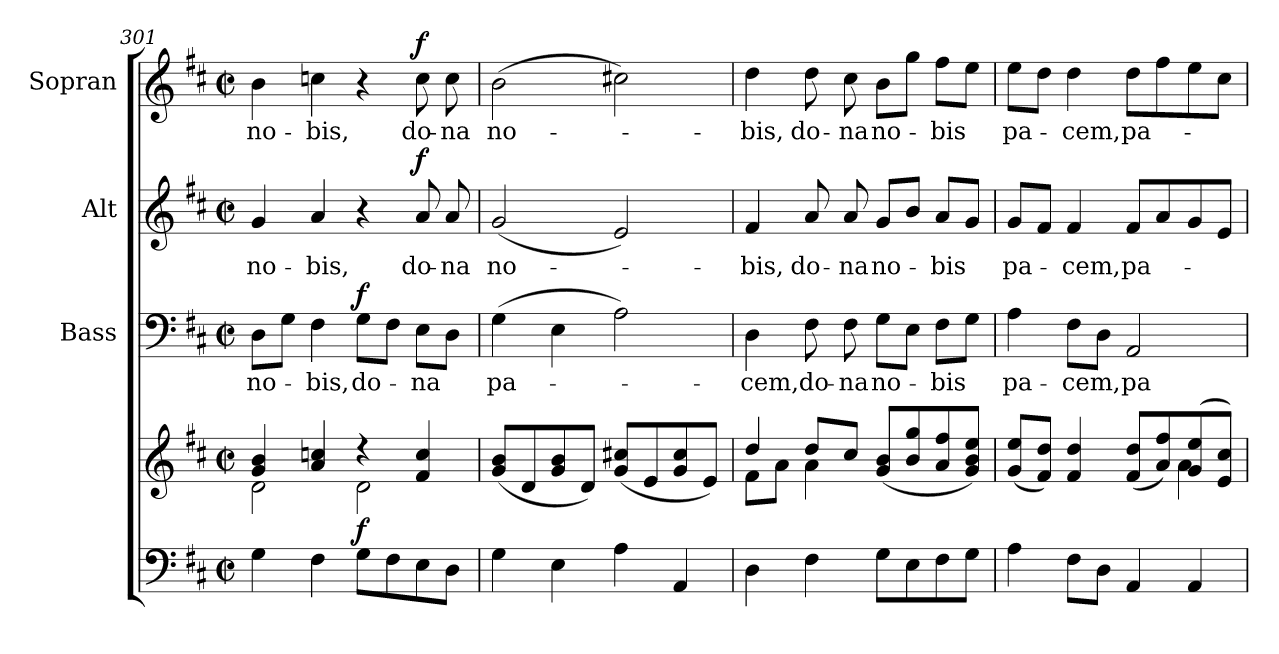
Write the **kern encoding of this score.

**kern	**kern	**dynam	**kern	**text	**dynam	**kern	**text	**dynam	**kern	**text	**dynam
*part4	*part4	*part4	*part3	*part3	*part3	*part2	*part2	*part2	*part1	*part1	*part1
*staff5	*staff4	*staff4/5	*staff3	*staff3	*staff3	*staff2	*staff2	*staff2	*staff1	*staff1	*staff1
*	*	*	*I"Bass	*	*	*I"Alt	*	*	*I"Sopran	*	*
*	*	*	*I'B.	*	*	*I'A.	*	*	*I'S.	*	*
*clefF4	*clefG2	*	*clefF4	*	*	*clefG2	*	*	*clefG2	*	*
*k[f#c#]	*k[f#c#]	*	*k[f#c#]	*	*	*k[f#c#]	*	*	*k[f#c#]	*	*
*D:	*D:	*	*D:	*	*	*D:	*	*	*D:	*	*
*M2/2	*M2/2	*	*M2/2	*	*	*M2/2	*	*	*M2/2	*	*
*met(c|)	*met(c|)	*	*met(c|)	*	*	*met(c|)	*	*	*met(c|)	*	*
=301	=301	=301	=301	=301	=301	=301	=301	=301	=301	=301	=301
*	*^	*	*	*	*	*	*	*	*	*	*
!	!	!	!	!	!LO:LY:b	!	!	!LO:LY:b	!	!	!LO:LY:b	!
4G\	4g/ 4b/	2d\	.	8D\L	no-	.	4g/	no-	.	4b\	no-	.
.	.	.	.	8G\J	.	.	.	.	.	.	.	.
!	!	!	!	!	!LO:LY:b	!	!	!LO:LY:b	!	!	!LO:LY:b	!
4F#\	4a/ 4ccn/	.	.	4F#\	-bis,	.	4a/	-bis,	.	4ccn\	-bis,	.
!	!	!	!LO:DY:b	!	!LO:LY:b	!LO:DY:a	!	!	!	!	!	!
8G\L	4rcc	2d\	f	8G\L	do-	f	4r	.	.	4r	.	.
8F#\	.	.	.	8F#\J	.	.	.	.	.	.	.	.
!	!	!	!	!	!LO:LY:b	!	!	!LO:LY:b	!LO:DY:a	!	!LO:LY:b	!LO:DY:a
8E\	4f#/ 4cc/	.	.	8E\L	-na	.	8a/	do-	f	8cc\	do-	f
!	!	!	!	!	!	!	!	!LO:LY:b	!	!	!LO:LY:b	!
8D\J	.	.	.	8D\J	.	.	8a/	-na	.	8cc\	-na	.
*	*v	*v	*	*	*	*	*	*	*	*	*	*
!!LO:LB:g=z
=302	=302	=302	=302	=302	=302	=302	=302	=302	=302	=302	=302
!	!	!	!	!LO:LY:b	!	!	!LO:LY:b	!	!	!LO:LY:b	!
4G\	(<8g/ 8b/L	.	(>4G\	pa-	.	(<2g/	no-	.	(>2b\	no-	.
.	8d/	.	.	.	.	.	.	.	.	.	.
4E\	8g/ 8b/	.	4E\	.	.	.	.	.	.	.	.
.	8d/J)	.	.	.	.	.	.	.	.	.	.
4A\	(<8g/ 8cc#X/L	.	2A\)	.	.	2e/)	.	.	2cc#X\)	.	.
.	8e/	.	.	.	.	.	.	.	.	.	.
4AA/	8g/ 8cc#/	.	.	.	.	.	.	.	.	.	.
.	8e/J)	.	.	.	.	.	.	.	.	.	.
=303	=303	=303	=303	=303	=303	=303	=303	=303	=303	=303	=303
*	*^	*	*	*	*	*	*	*	*	*	*
!	!	!	!	!	!LO:LY:b	!	!	!LO:LY:b	!	!	!LO:LY:b	!
4D\	4dd/	8f#\L	.	4D\	-cem,	.	4f#/	-bis,	.	4dd\	-bis,	.
.	.	8a\J	.	.	.	.	.	.	.	.	.	.
!	!	!	!	!	!LO:LY:b	!	!	!LO:LY:b	!	!	!LO:LY:b	!
4F#\	8dd/L	4a\	.	8F#\	do-	.	8a/	do-	.	8dd\	do-	.
!	!	!	!	!	!LO:LY:b	!	!	!LO:LY:b	!	!	!LO:LY:b	!
.	8cc#/J	.	.	8F#\	-na	.	8a/	-na	.	8cc#\	-na	.
!	!	!	!	!	!LO:LY:b	!	!	!LO:LY:b	!	!	!LO:LY:b	!
8G\L	(<8g/ 8b/L	2ryy	.	8G\L	no-	.	8g/L	no-	.	8b\L	no-	.
8E\	8b/ 8gg/	.	.	8E\J	.	.	8b/J	.	.	8gg\J	.	.
!	!	!	!	!	!LO:LY:b	!	!	!LO:LY:b	!	!	!LO:LY:b	!
8F#\	8a/ 8ff#/	.	.	8F#\L	-bis	.	8a/L	-bis	.	8ff#\L	-bis	.
8G\J	8g/ 8b/ 8ee/J)	.	.	8G\J	.	.	8g/J	.	.	8ee\J	.	.
=304	=304	=304	=304	=304	=304	=304	=304	=304	=304	=304	=304	=304
!	!	!	!	!	!LO:LY:b	!	!	!LO:LY:b	!	!	!LO:LY:b	!
4A\	(<8g/ 8ee/L	2.ryy	.	4A\	pa-	.	8g/L	pa-	.	8ee\L	pa-	.
.	8f#/ 8dd/J)	.	.	.	.	.	8f#/J	.	.	8dd\J	.	.
!	!	!	!	!	!LO:LY:b	!	!	!LO:LY:b	!	!	!LO:LY:b	!
8F#\L	4f#/ 4dd/	.	.	8F#\L	-cem,	.	4f#/	-cem,	.	4dd\	-cem,	.
8D\J	.	.	.	8D\J	.	.	.	.	.	.	.	.
!	!	!	!	!	!LO:LY:b	!	!	!LO:LY:b	!	!	!LO:LY:b	!
4AA/	(<8f#/ 8dd/L	.	.	2AA/	pa-	.	8f#/L	pa-	.	8dd\L	pa-	.
.	8a/ 8ff#/)	.	.	.	.	.	8a/	.	.	8ff#\	.	.
4AA/	(<8g/ 8ee/	4a\	.	.	.	.	8g/	.	.	8ee\	.	.
.	8e/ 8cc#/J)	.	.	.	.	.	8e/J	.	.	8cc#\J	.	.
*	*v	*v	*	*	*	*	*	*	*	*	*	*
=	=	=	=	=	=	=	=	=	=	=	=
*-	*-	*-	*-	*-	*-	*-	*-	*-	*-	*-	*-
